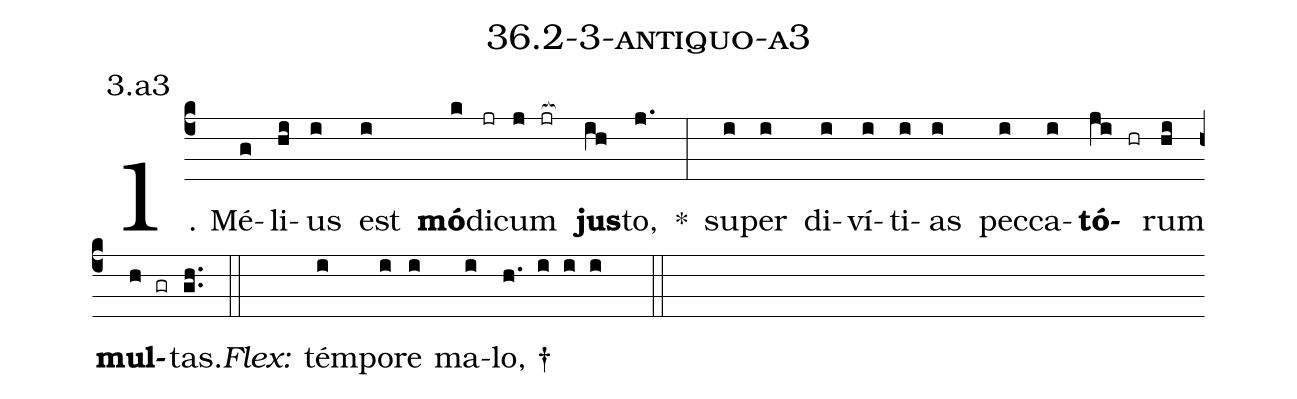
name: 36.2-3-antiquo-a3;
annotation: 3.a3;
%%
(c4)1. Mé(g)li(hi)us(i) est(i) <b>mó</b>(k)di(jr)cum(j jr[ocb:1{]) <b>jus</b>(ih[ocb:0}])to,(j.) *(:) su(i)per(i) di(i)ví(i)ti(i)as(i) pec(i)ca(i)<b>tó</b>(ji hr)rum(hi) <b>mul</b>(h gr)tas.(gh..) (::)
<i>Flex:</i>()  tém(i)po(i)re(i) ma(i)lo, †(h. i i i  ::)

%E(i) u(i) o(ji) u(hi) a(h) e.(gh..) (::)
